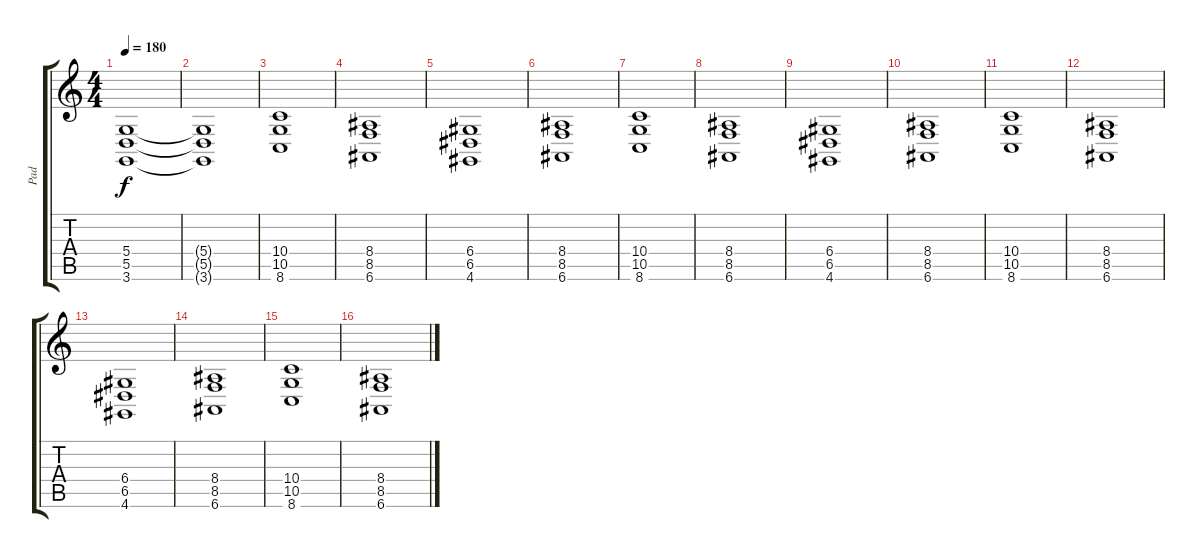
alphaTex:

\track ("Pad" "Pad") {instrument lead1square}
\staff {score tabs}
\tuning (E4 B3 G3 D3 A2 E2) {hide}
\ts (4 4)
\tempo 180
\clef g2
\ks c
(5.4 5.5 3.6).1{dy f} |
(5.4{t} 5.5{t} 3.6{t}).1 |
(10.4 10.5 8.6).1 |
(8.4 8.5 6.6).1 |
(6.4 6.5 4.6).1 |
(8.4 8.5 6.6).1 |
(10.4 10.5 8.6).1 |
(8.4 8.5 6.6).1 |
(6.4 6.5 4.6).1 |
(8.4 8.5 6.6).1 |
(10.4 10.5 8.6).1 |
(8.4 8.5 6.6).1 |
(6.4 6.5 4.6).1 |
(8.4 8.5 6.6).1 |
(10.4 10.5 8.6).1 |
(8.4 8.5 6.6).1
